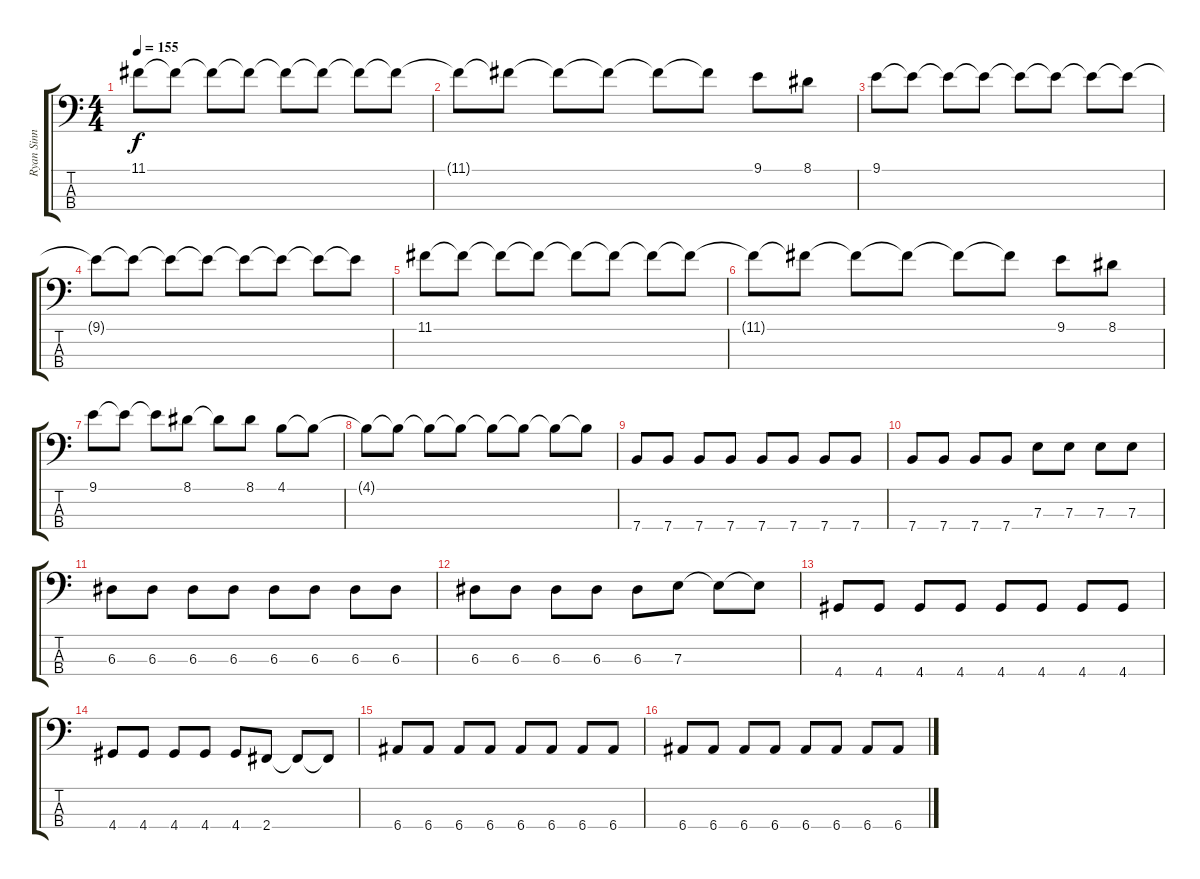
\track ("Ryan Sinn Bass" "Ryan Sinn ") {instrument electricbasspick}
\staff {score tabs}
\tuning (G2 D2 A1 E1) {hide}
\ts (4 4)
\tempo 155
\clef f4
\ks c
11.1.8{dy f} 11.1{t}.8 11.1{t}.8 11.1{t}.8 11.1{t}.8 11.1{t}.8 11.1{t}.8 11.1{t}.8 |
11.1{t}.8 11.1{t}.8 11.1{t}.8 11.1{t}.8 11.1{t}.8 11.1{t}.8 9.1.8 8.1.8 |
9.1.8 9.1{t}.8 9.1{t}.8 9.1{t}.8 9.1{t}.8 9.1{t}.8 9.1{t}.8 9.1{t}.8 |
9.1{t}.8 9.1{t}.8 9.1{t}.8 9.1{t}.8 9.1{t}.8 9.1{t}.8 9.1{t}.8 9.1{t}.8 |
11.1.8 11.1{t}.8 11.1{t}.8 11.1{t}.8 11.1{t}.8 11.1{t}.8 11.1{t}.8 11.1{t}.8 |
11.1{t}.8 11.1{t}.8 11.1{t}.8 11.1{t}.8 11.1{t}.8 11.1{t}.8 9.1.8 8.1.8 |
9.1.8 9.1{t}.8 9.1{t}.8 8.1.8 8.1{t}.8 8.1.8 4.1.8 4.1{t}.8 |
4.1{t}.8 4.1{t}.8 4.1{t}.8 4.1{t}.8 4.1{t}.8 4.1{t}.8 4.1{t}.8 4.1{t}.8 |
7.4.8 7.4.8 7.4.8 7.4.8 7.4.8 7.4.8 7.4.8 7.4.8 |
7.4.8 7.4.8 7.4.8 7.4.8 7.3.8 7.3.8 7.3.8 7.3.8 |
6.3.8 6.3.8 6.3.8 6.3.8 6.3.8 6.3.8 6.3.8 6.3.8 |
6.3.8 6.3.8 6.3.8 6.3.8 6.3.8 7.3.8 7.3{t}.8 7.3{t}.8 |
4.4.8 4.4.8 4.4.8 4.4.8 4.4.8 4.4.8 4.4.8 4.4.8 |
4.4.8 4.4.8 4.4.8 4.4.8 4.4.8 2.4.8 2.4{t}.8 2.4{t}.8 |
6.4.8 6.4.8 6.4.8 6.4.8 6.4.8 6.4.8 6.4.8 6.4.8 |
6.4.8 6.4.8 6.4.8 6.4.8 6.4.8 6.4.8 6.4.8 6.4.8
